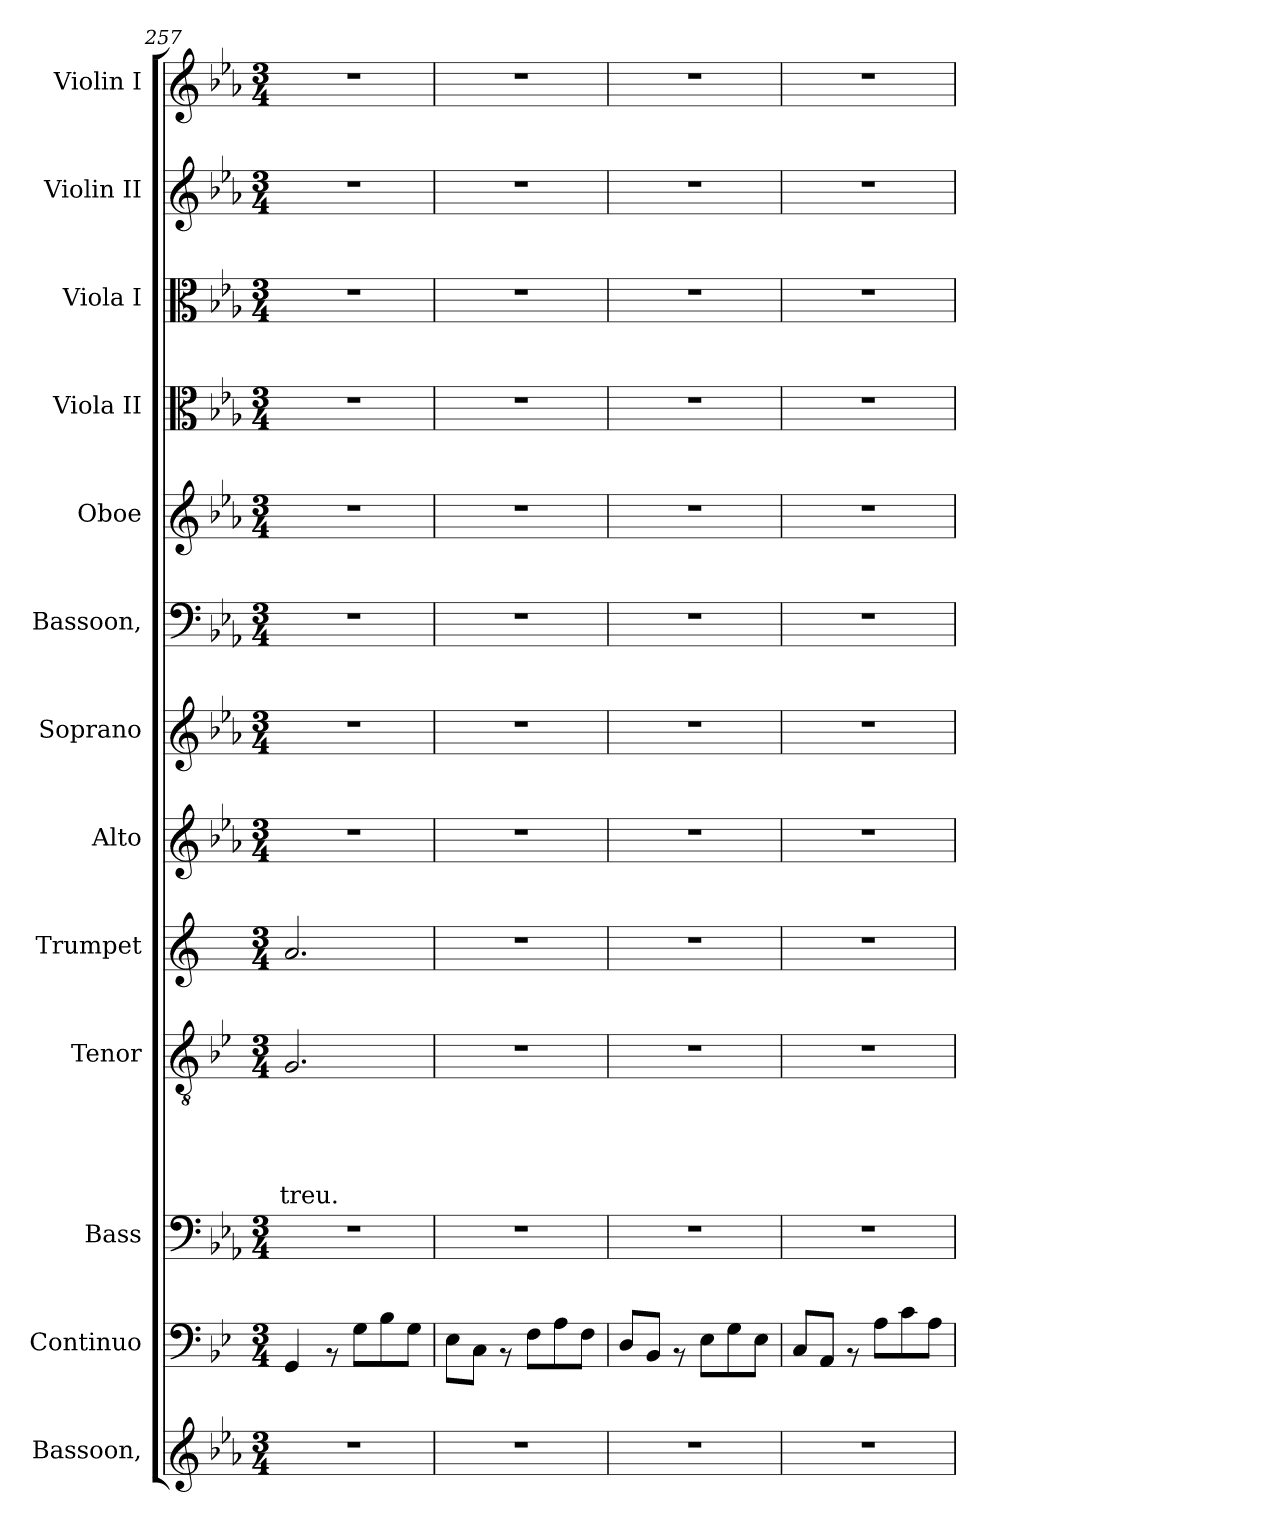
**kern	**kern	**kern	**kern	**text	**text	**text	**text	**text	**kern	**kern	**kern	**kern	**kern	**kern	**kern	**kern	**kern
*part13	*part12	*part11	*part10	*part10	*part10	*part10	*part10	*part10	*part9	*part8	*part7	*part6	*part5	*part4	*part3	*part2	*part1
*staff13	*staff12	*staff11	*staff10	*staff10	*staff10	*staff10	*staff10	*staff10	*staff9	*staff8	*staff7	*staff6	*staff5	*staff4	*staff3	*staff2	*staff1
*I"Bassoon,	*I"Continuo	*I"Bass	*I"Tenor	*	*	*	*	*	*I"Trumpet	*I"Alto	*I"Soprano	*I"Bassoon,	*I"Oboe	*I"Viola II	*I"Viola I	*I"Violin II	*I"Violin I
*I'Bsn	*I'Continuo	*	*I'Tenor	*	*	*	*	*	*I'Tpt	*I'Alto	*I'Soprano	*I'Bassoon	*I'Oboe	*I'Viola II	*I'Viola I	*I'Violin II	*I'Violin I
!!LO:LB:g=z
*clefG2	*clefF4	*clefF4	*clefGv2	*	*	*	*	*	*clefG2	*clefG2	*clefG2	*clefF4	*clefG2	*clefC3	*clefC3	*clefG2	*clefG2
*	*	*	*	*	*	*	*	*	*ITrd1c2	*	*	*	*	*	*	*	*
*k[b-e-a-]	*k[b-e-]	*k[b-e-a-]	*k[b-e-]	*	*	*	*	*	*k[b-e-]	*k[b-e-a-]	*k[b-e-a-]	*k[b-e-a-]	*k[b-e-a-]	*k[b-e-a-]	*k[b-e-a-]	*k[b-e-a-]	*k[b-e-a-]
*E-:	*B-:	*E-:	*B-:	*	*	*	*	*	*B-:	*E-:	*E-:	*E-:	*E-:	*E-:	*E-:	*E-:	*E-:
*M3/4	*M3/4	*M3/4	*M3/4	*	*	*	*	*	*M3/4	*M3/4	*M3/4	*M3/4	*M3/4	*M3/4	*M3/4	*M3/4	*M3/4
=257	=257	=257	=257	=257	=257	=257	=257	=257	=257	=257	=257	=257	=257	=257	=257	=257	=257
!	!	!	!	!	!	!	!	!LO:LY:b	!	!	!	!	!	!	!	!	!
2.r	4GG/	2.r	2.G/	.	.	.	.	-treu.	2.g/	2.r	2.r	2.r	2.r	2.r	2.r	2.r	2.r
.	8rAA	.	.	.	.	.	.	.	.	.	.	.	.	.	.	.	.
.	8G\L	.	.	.	.	.	.	.	.	.	.	.	.	.	.	.	.
.	8B-\	.	.	.	.	.	.	.	.	.	.	.	.	.	.	.	.
.	8G\J	.	.	.	.	.	.	.	.	.	.	.	.	.	.	.	.
=258	=258	=258	=258	=258	=258	=258	=258	=258	=258	=258	=258	=258	=258	=258	=258	=258	=258
2.r	8E-\L	2.r	2.r	.	.	.	.	.	2.r	2.r	2.r	2.r	2.r	2.r	2.r	2.r	2.r
.	8C\J	.	.	.	.	.	.	.	.	.	.	.	.	.	.	.	.
.	8rAA	.	.	.	.	.	.	.	.	.	.	.	.	.	.	.	.
.	8F\L	.	.	.	.	.	.	.	.	.	.	.	.	.	.	.	.
.	8A\	.	.	.	.	.	.	.	.	.	.	.	.	.	.	.	.
.	8F\J	.	.	.	.	.	.	.	.	.	.	.	.	.	.	.	.
=259	=259	=259	=259	=259	=259	=259	=259	=259	=259	=259	=259	=259	=259	=259	=259	=259	=259
2.r	8D/L	2.r	2.r	.	.	.	.	.	2.r	2.r	2.r	2.r	2.r	2.r	2.r	2.r	2.r
.	8BB-/J	.	.	.	.	.	.	.	.	.	.	.	.	.	.	.	.
.	8rAA	.	.	.	.	.	.	.	.	.	.	.	.	.	.	.	.
.	8E-\L	.	.	.	.	.	.	.	.	.	.	.	.	.	.	.	.
.	8G\	.	.	.	.	.	.	.	.	.	.	.	.	.	.	.	.
.	8E-\J	.	.	.	.	.	.	.	.	.	.	.	.	.	.	.	.
=260	=260	=260	=260	=260	=260	=260	=260	=260	=260	=260	=260	=260	=260	=260	=260	=260	=260
2.r	8C/L	2.r	2.r	.	.	.	.	.	2.r	2.r	2.r	2.r	2.r	2.r	2.r	2.r	2.r
.	8AA/J	.	.	.	.	.	.	.	.	.	.	.	.	.	.	.	.
.	8rAA	.	.	.	.	.	.	.	.	.	.	.	.	.	.	.	.
.	8A\L	.	.	.	.	.	.	.	.	.	.	.	.	.	.	.	.
.	8c\	.	.	.	.	.	.	.	.	.	.	.	.	.	.	.	.
.	8A\J	.	.	.	.	.	.	.	.	.	.	.	.	.	.	.	.
=	=	=	=	=	=	=	=	=	=	=	=	=	=	=	=	=	=
*-	*-	*-	*-	*-	*-	*-	*-	*-	*-	*-	*-	*-	*-	*-	*-	*-	*-
